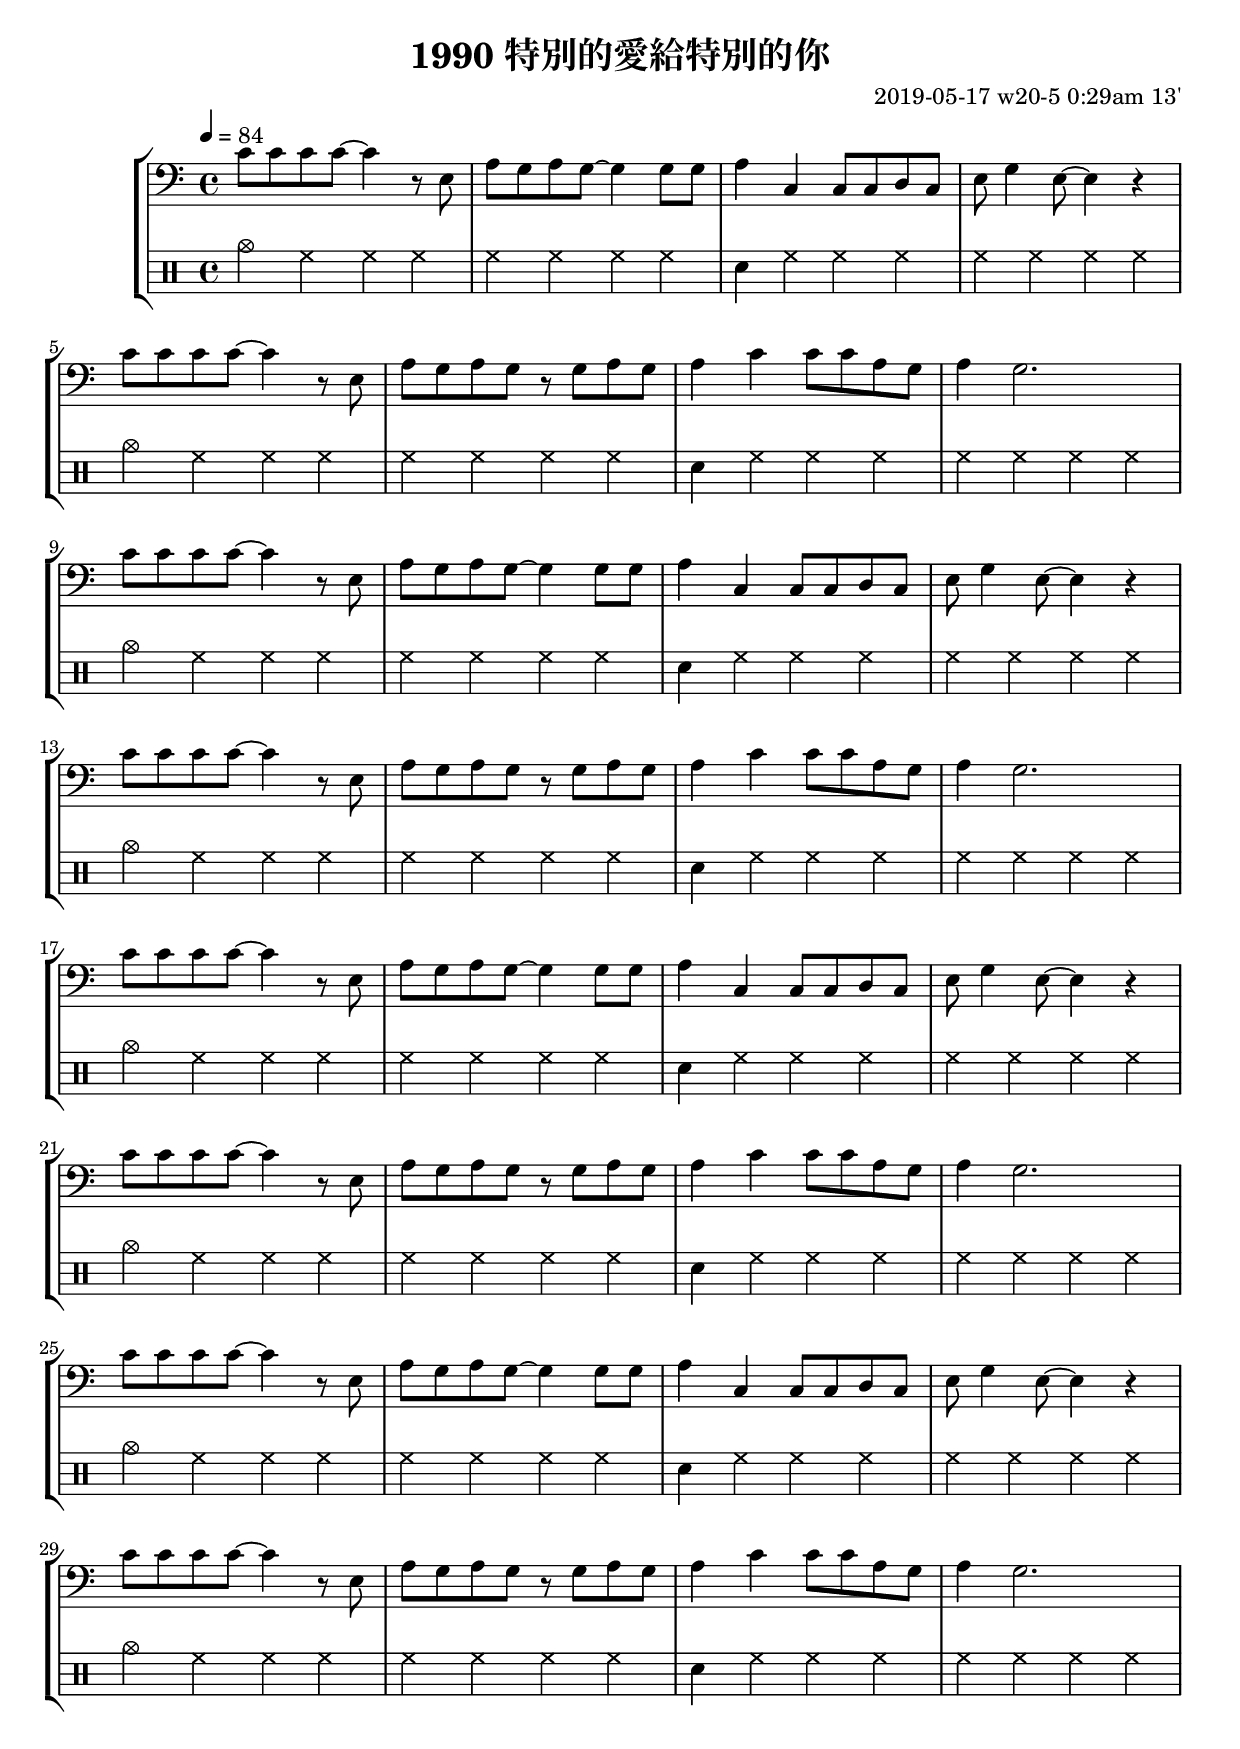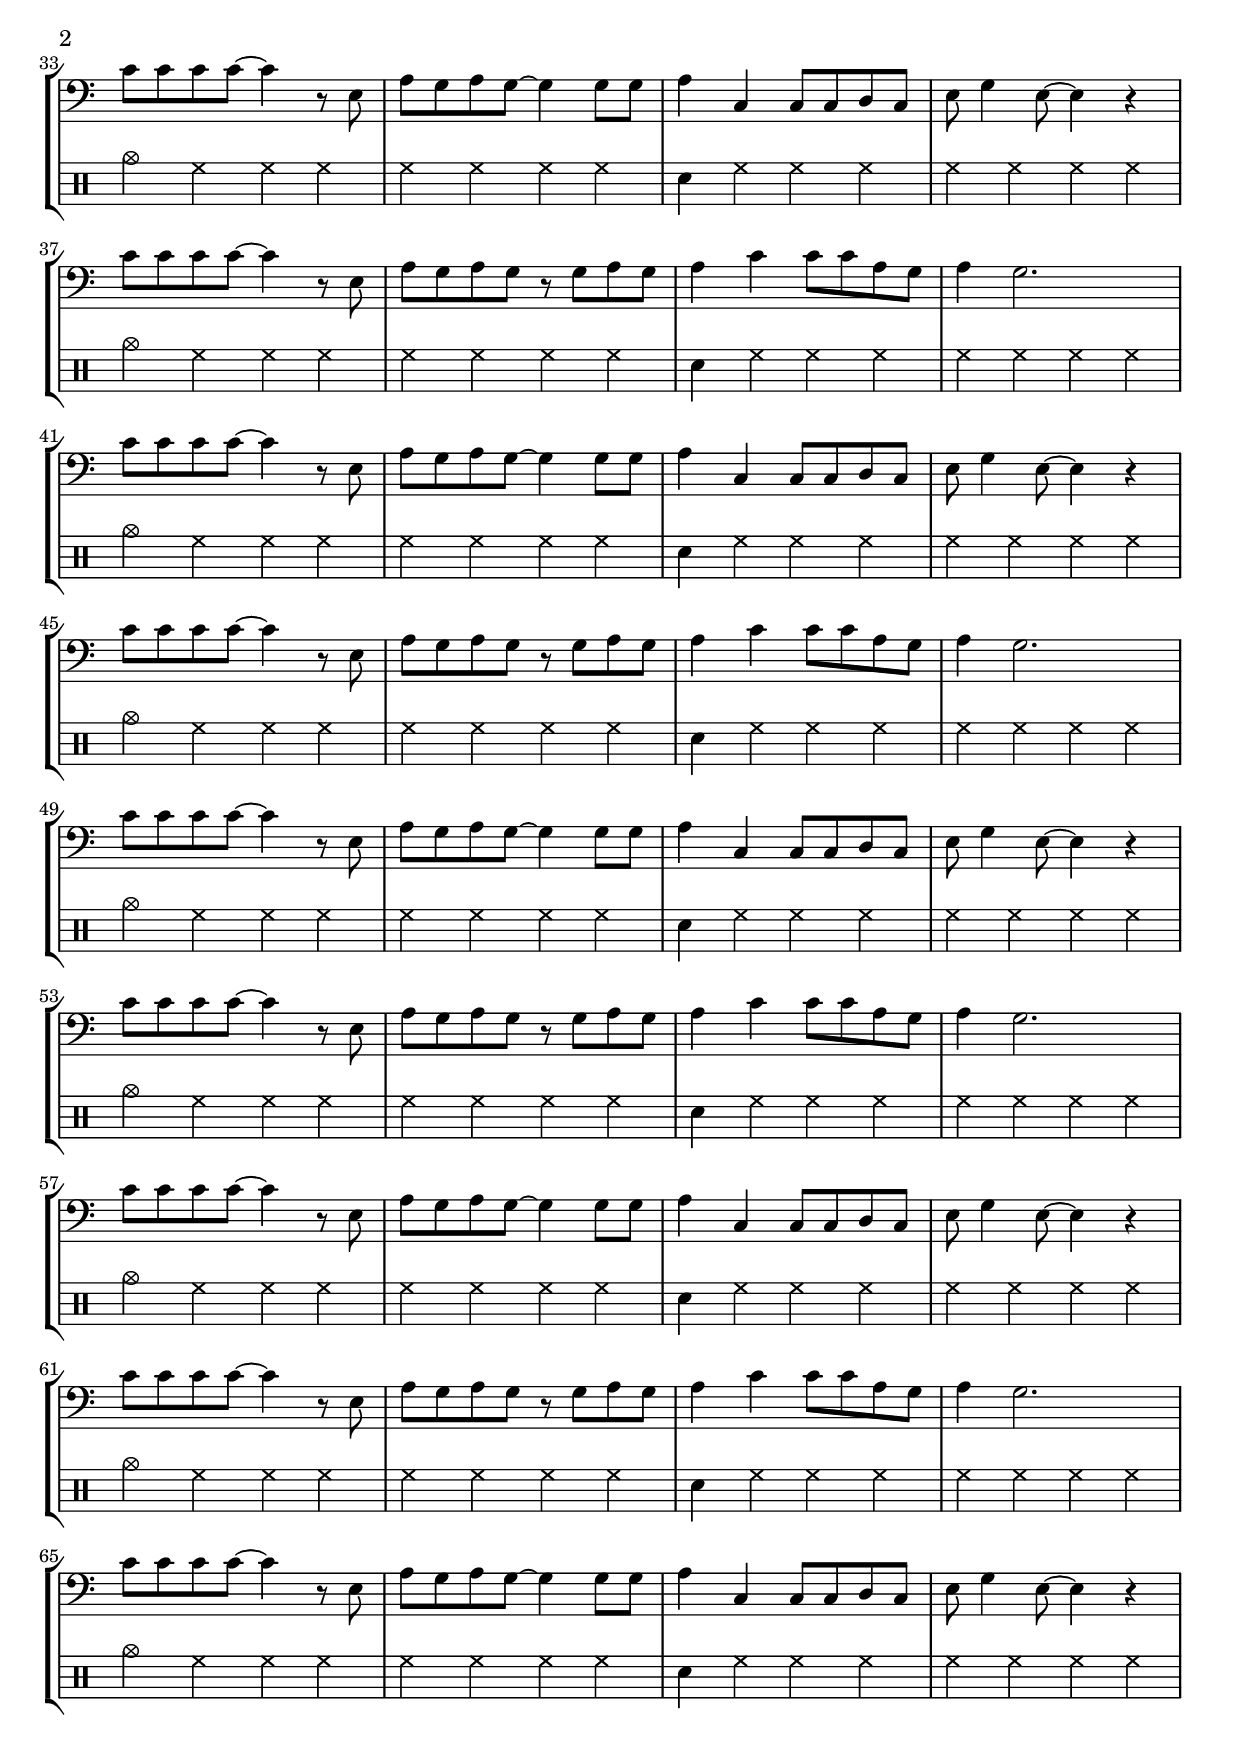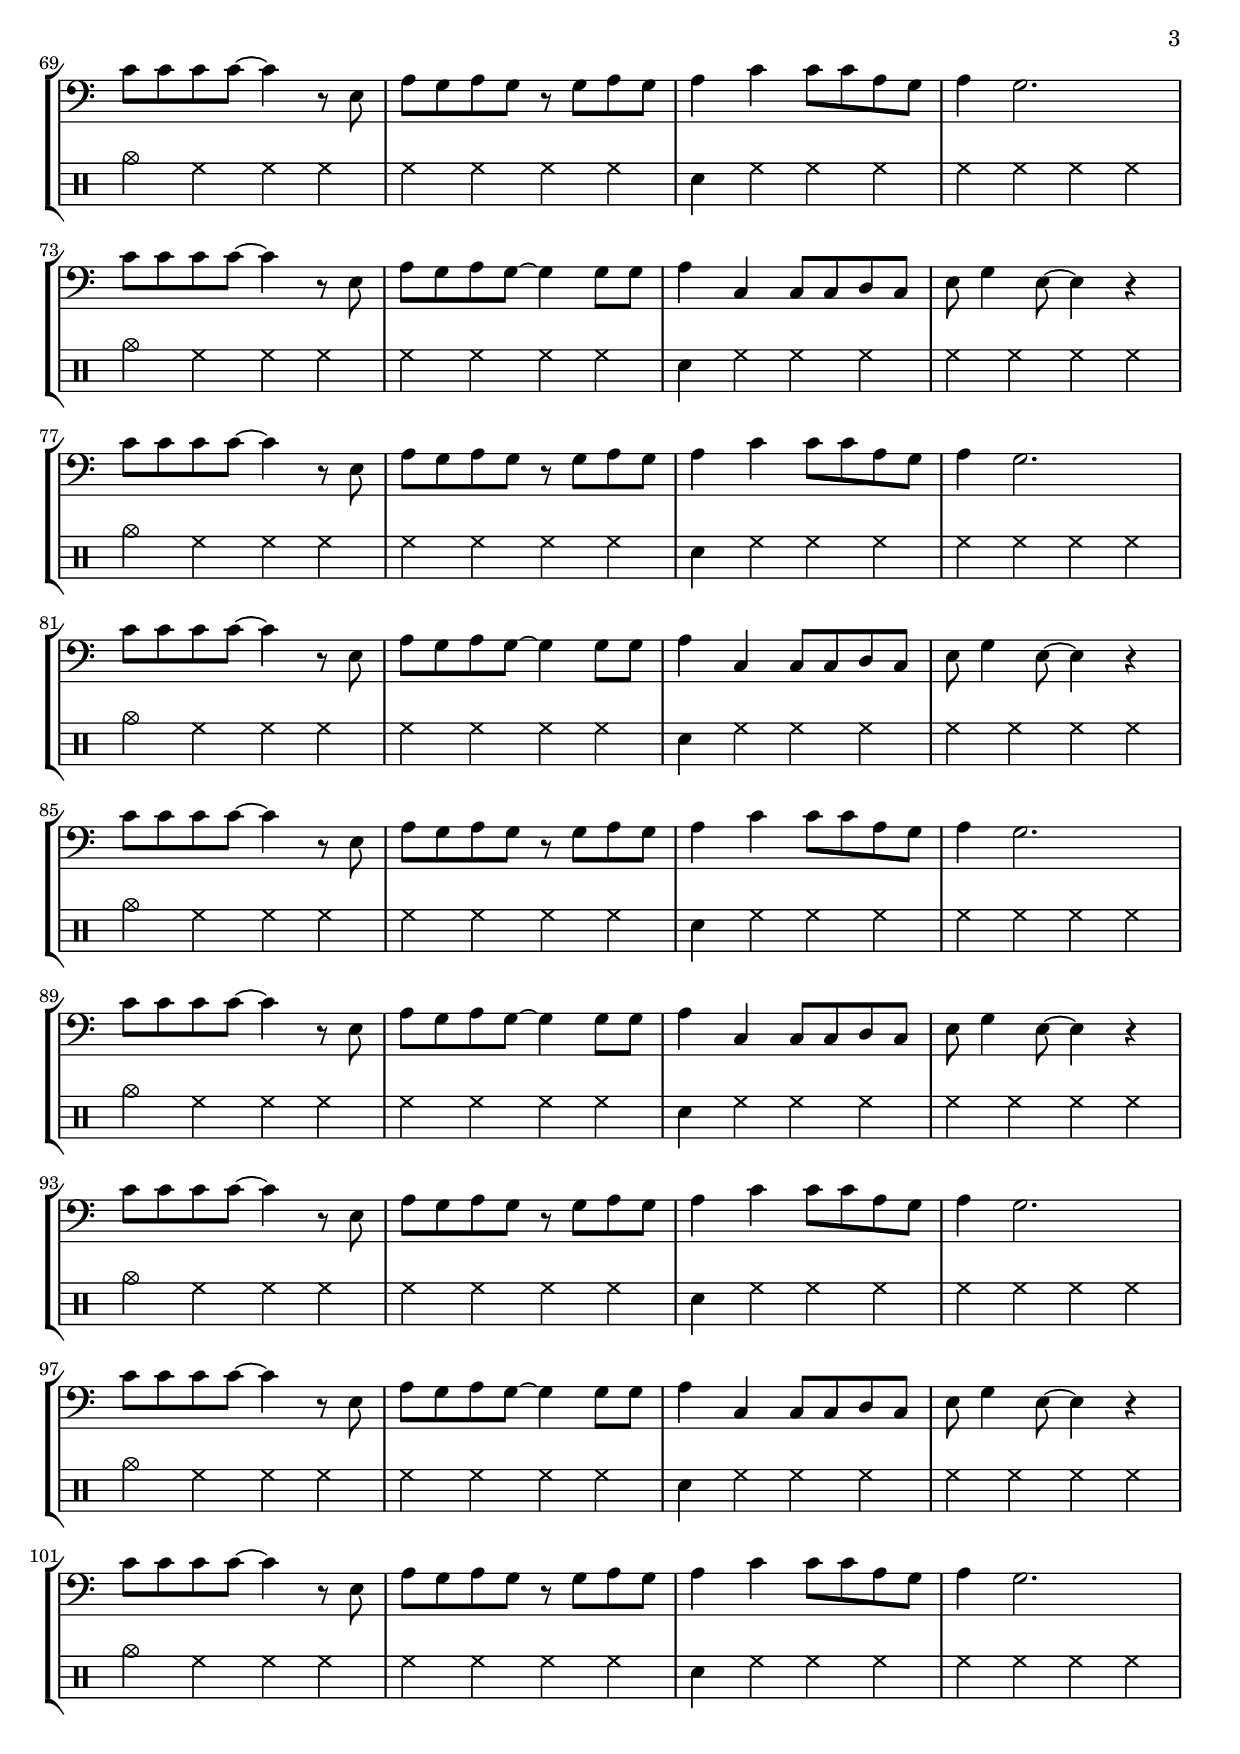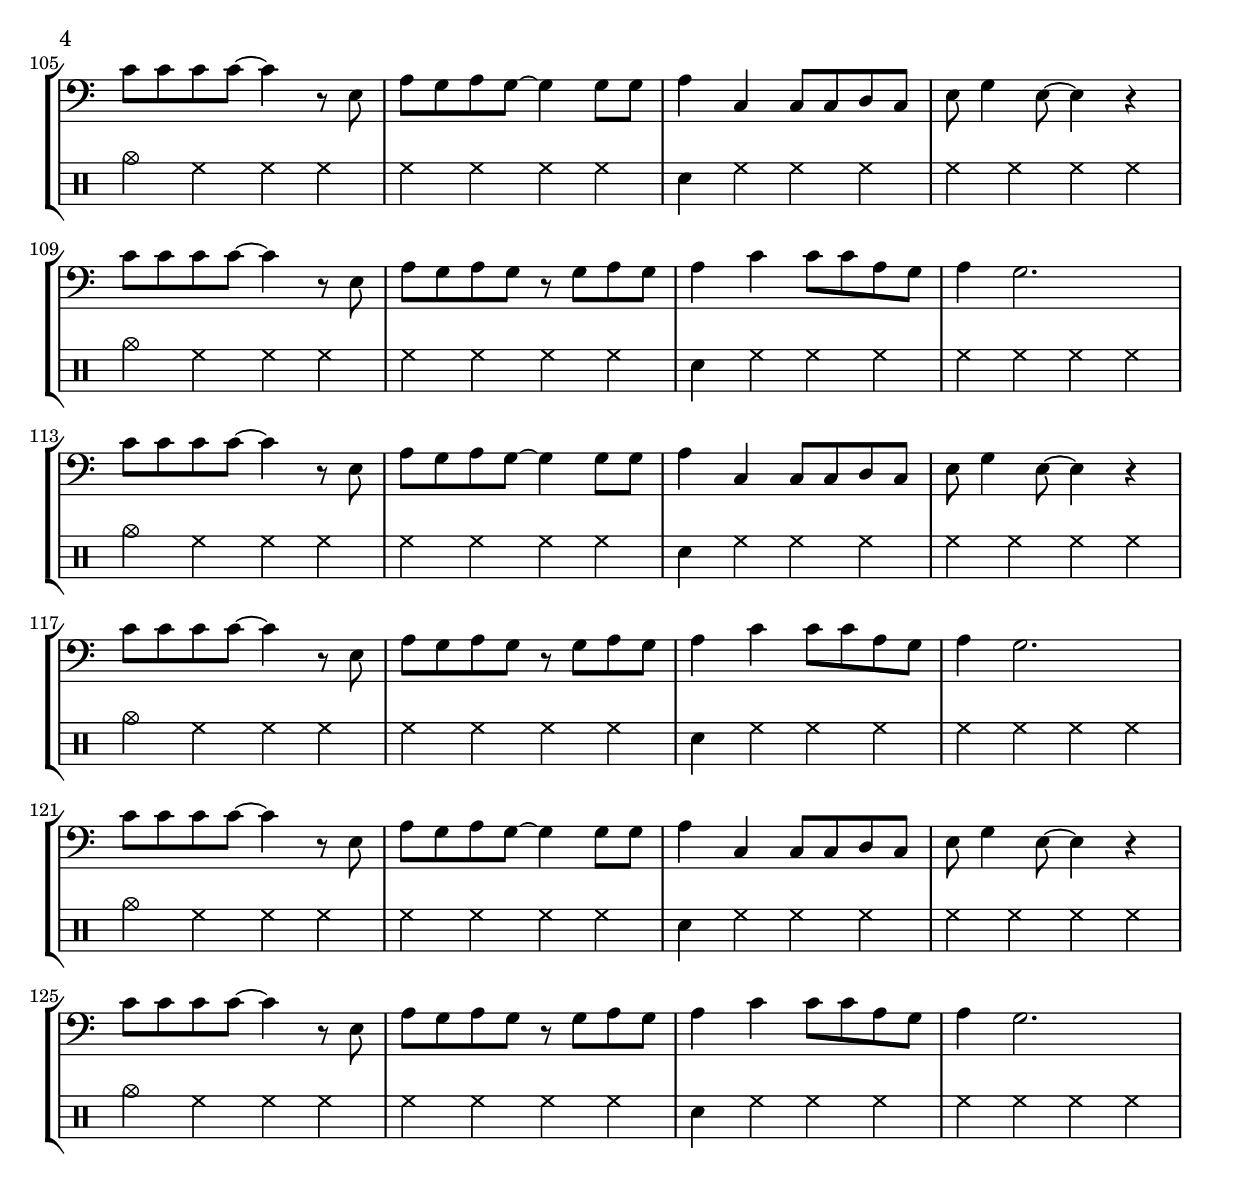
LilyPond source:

\header {
  title = "1990 特別的愛給特別的你"
  composer = "2019-05-17 w20-5 0:29am 13'"
}
\language english

repeatTimes = 16
%60s/84 beats * 9 bars*4 beats per bar*10 times = 0.7 * 360

setOne = {
\key c \major
    \clef bass
    \tempo 4=84
}
melodyOne = {
c'8 c' c' c' ~ c'4 r8 e|
    a g a g~ g4 

    g8 g |
    a4 c c8 c d c|
    e g4 e8~ e4 r |
    }

melodyTwo = {
c'8 c' c' c' ~ c'4 r8 e| 
    a g a g r g a g
    a4 c' c'8 c' a g
    a4 g2.%~ | g1 |
    }


%2019/08/14 w33/3 3:45am
metronome = \drummode{
 crashcymbal4 hh hh hh |
 hh hh hh hh |
 sn hh hh hh |
 hh hh hh hh |
 cymc hh hh hh |
 hh hh hh hh |
 sn hh hh hh |
 hh hh hh hh |
 %hh hh hh hh |




}

brokenChord =  \transpose c c' {
  c e g e |
  c e g e |
  c e g e |
  c e g e |
  c e g e |
  c e g e |
  c e g e |
  c e g e |
  % c e g e |

  


}

#(define (myDynamics dynamic)
    (if (equal? dynamic "rfz")
      0.9
      (default-dynamic-absolute-volume dynamic)))



\score {
  \new StaffGroup <<



  %as

  %2019/08/15 w32/4 11:52am
  %\new Staff \with {midiInstrument = #"acoustic guitar (steel)"}
 % \new Staff \with {midiInstrument = #"overdriven guitar"}
  %\new Staff \with {midiInstrument = #"flute"}

 % \set Score.dynamicAbsoluteVolumeFunction = #myDynamics
  %\relative c'
   
   \transpose c c{
  {
   \setOne
  \repeat unfold \repeatTimes {
    \melodyOne \break
    \melodyTwo \break

    }

    }
  
  }


  

  \drums {\repeat unfold \repeatTimes \metronome}
  
  %\new Staff {\repeat unfold \repeatTimes \brokenChord}
  >>

  \layout {}
  \midi {}
}